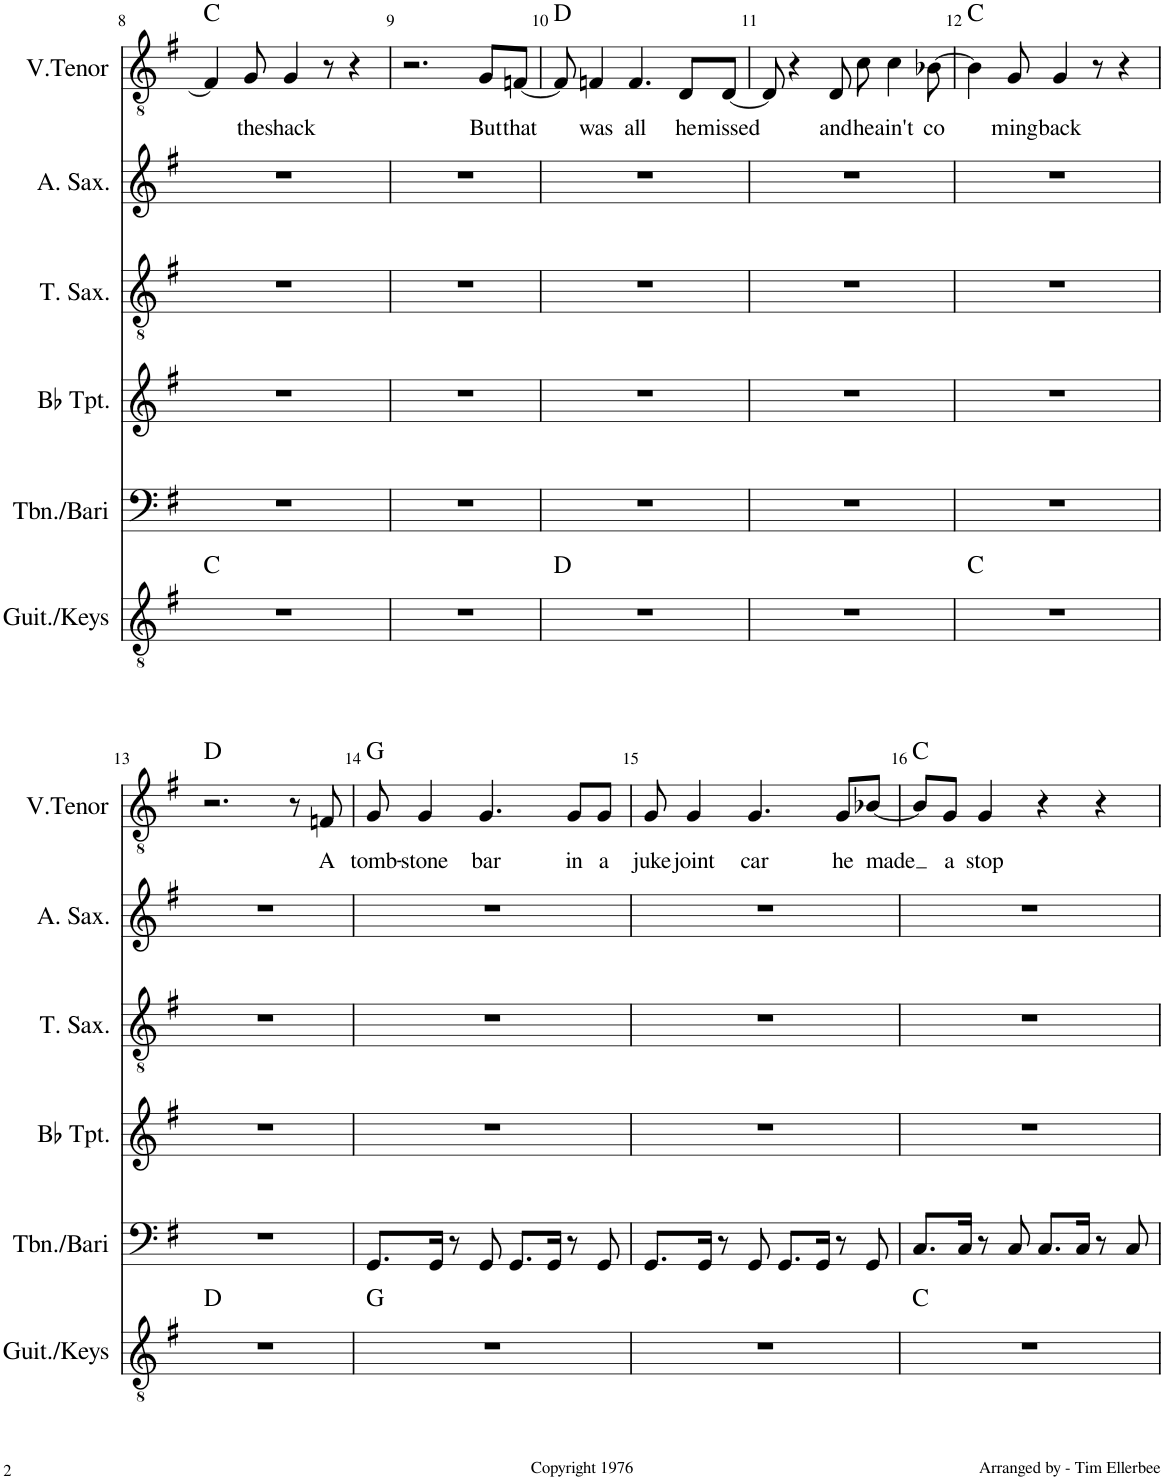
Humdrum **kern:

**kern	**harte	**kern	**kern	**kern	**kern	**kern	**text	**harte
*part6	*part6	*part5	*part4	*part3	*part2	*part1	*part1	*part1
*staff6	*	*staff5	*staff4	*staff3	*staff2	*staff1	*staff1	*
*I"Guit./Keys	*	*I"Trombone/Bari	*I"Bb Trumpet	*I"Tenor Saxophone	*I"Alto Saxophone	*I"V. Tenor	*	*
*I'Guit./Keys	*	*I'Tbn./Bari	*I'Bb Tpt.	*I'T. Sax.	*I'A. Sax.	*I'V.Tenor	*	*
!!LO:PB:g=z
*clefGv2	*	*clefF4	*clefG2	*clefGv2	*clefG2	*clefGv2	*	*
*	*	*	*ITrd1c2	*ITrd8c14	*ITrd5c9	*	*	*
*k[f#]	*	*k[f#]	*k[f#]	*k[f#]	*k[f#]	*k[f#]	*	*
*M4/4	*	*M4/4	*M4/4	*M4/4	*M4/4	*M4/4	*	*
=8	=8	=8	=8	=8	=8	=8	=8	=8
1r	C:maj	1r	1r	1r	1r	4F/]	.	C:maj
!	!	!	!	!	!	!	!LO:LY:b	!
.	.	.	.	.	.	8G/	the	.
!	!	!	!	!	!	!	!LO:LY:b	!
.	.	.	.	.	.	4G/	shack	.
.	.	.	.	.	.	8r	.	.
.	.	.	.	.	.	4r	.	.
=9	=9	=9	=9	=9	=9	=9	=9	=9
1r	.	1r	1r	1r	1r	2.r	.	.
!	!	!	!	!	!	!	!LO:LY:b	!
.	.	.	.	.	.	8G/L	But	.
!	!	!	!	!	!	!	!LO:LY:b	!
.	.	.	.	.	.	[8Fn/J	that	.
=10	=10	=10	=10	=10	=10	=10	=10	=10
1r	D:maj	1r	1r	1r	1r	8F/]	.	D:maj
!	!	!	!	!	!	!	!LO:LY:b	!
.	.	.	.	.	.	4Fn/	was	.
!	!	!	!	!	!	!	!LO:LY:b	!
.	.	.	.	.	.	4.F/	all	.
!	!	!	!	!	!	!	!LO:LY:b	!
.	.	.	.	.	.	8D/L	he	.
!	!	!	!	!	!	!	!LO:LY:b	!
.	.	.	.	.	.	[8D/J	missed	.
=11	=11	=11	=11	=11	=11	=11	=11	=11
1r	.	1r	1r	1r	1r	8D/]	.	.
.	.	.	.	.	.	4r	.	.
!	!	!	!	!	!	!	!LO:LY:b	!
.	.	.	.	.	.	8D/	and	.
!	!	!	!	!	!	!	!LO:LY:b	!
.	.	.	.	.	.	8c\	he	.
!	!	!	!	!	!	!	!LO:LY:b	!
.	.	.	.	.	.	4c\	ain't	.
!	!	!	!	!	!	!	!LO:LY:b	!
.	.	.	.	.	.	[8B-X\	co	.
=12	=12	=12	=12	=12	=12	=12	=12	=12
1r	C:maj	1r	1r	1r	1r	4B-\]	.	C:maj
!	!	!	!	!	!	!	!LO:LY:b	!
.	.	.	.	.	.	8G/	ming	.
!	!	!	!	!	!	!	!LO:LY:b	!
.	.	.	.	.	.	4G/	back	.
.	.	.	.	.	.	8r	.	.
.	.	.	.	.	.	4r	.	.
!!LO:LB:g=z
=13	=13	=13	=13	=13	=13	=13	=13	=13
1r	D:maj	1r	1r	1r	1r	2.r	.	D:maj
.	.	.	.	.	.	8r	.	.
!	!	!	!	!	!	!	!LO:LY:b	!
.	.	.	.	.	.	8Fn/	A	.
=14	=14	=14	=14	=14	=14	=14	=14	=14
!	!	!	!	!	!	!	!LO:LY:b	!
1r	G:maj	8.GG/L	1r	1r	1r	8G/	tomb-	G:maj
!	!	!	!	!	!	!	!LO:LY:b	!
.	.	.	.	.	.	4G/	-stone	.
.	.	16GG/Jk	.	.	.	.	.	.
.	.	8r	.	.	.	.	.	.
!	!	!	!	!	!	!	!LO:LY:b	!
.	.	8GG/	.	.	.	4.G/	bar	.
.	.	8.GG/L	.	.	.	.	.	.
.	.	16GG/Jk	.	.	.	.	.	.
!	!	!	!	!	!	!	!LO:LY:b	!
.	.	8r	.	.	.	8G/L	in	.
!	!	!	!	!	!	!	!LO:LY:b	!
.	.	8GG/	.	.	.	8G/J	a	.
=15	=15	=15	=15	=15	=15	=15	=15	=15
!	!	!	!	!	!	!	!LO:LY:b	!
1r	.	8.GG/L	1r	1r	1r	8G/	juke	.
!	!	!	!	!	!	!	!LO:LY:b	!
.	.	.	.	.	.	4G/	joint	.
.	.	16GG/Jk	.	.	.	.	.	.
.	.	8r	.	.	.	.	.	.
!	!	!	!	!	!	!	!LO:LY:b	!
.	.	8GG/	.	.	.	4.G/	car	.
.	.	8.GG/L	.	.	.	.	.	.
.	.	16GG/Jk	.	.	.	.	.	.
!	!	!	!	!	!	!	!LO:LY:b	!
.	.	8r	.	.	.	8G/L	he	.
!	!	!	!	!	!	!	!LO:LY:b	!
.	.	8GG/	.	.	.	[8B-X/J	made	.
=16	=16	=16	=16	=16	=16	=16	=16	=16
1r	C:maj	8.C/L	1r	1r	1r	8B-/L]	.	C:maj
!	!	!	!	!	!	!	!LO:LY:b	!
.	.	.	.	.	.	8G/J	a	.
.	.	16C/Jk	.	.	.	.	.	.
!	!	!	!	!	!	!	!LO:LY:b	!
.	.	8r	.	.	.	4G/	stop	.
.	.	8C/	.	.	.	.	.	.
.	.	8.C/L	.	.	.	4r	.	.
.	.	16C/Jk	.	.	.	.	.	.
.	.	8r	.	.	.	4r	.	.
.	.	8C/	.	.	.	.	.	.
=	=	=	=	=	=	=	=	=
*-	*-	*-	*-	*-	*-	*-	*-	*-
